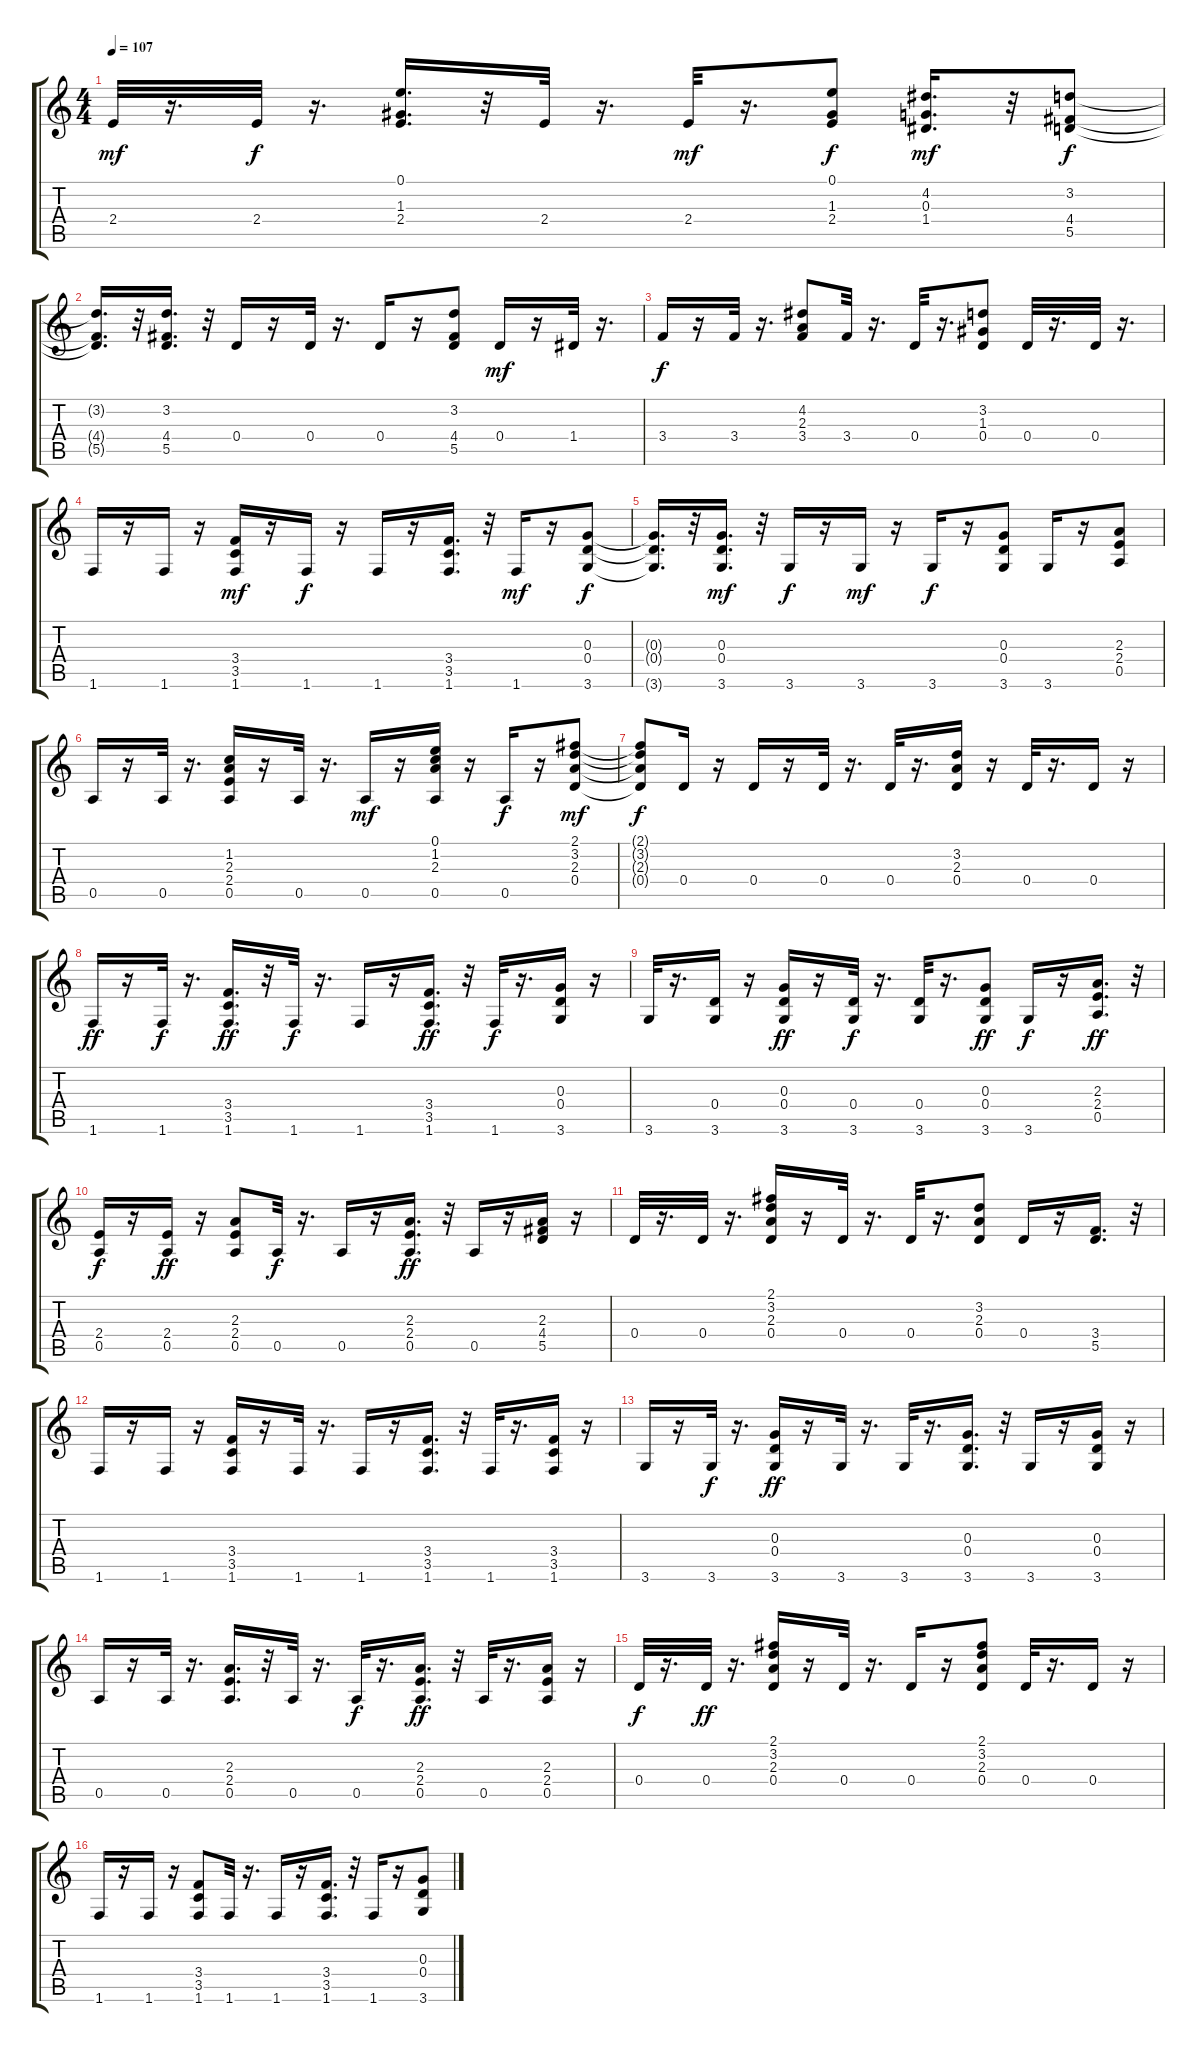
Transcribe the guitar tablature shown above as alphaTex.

\track "" {instrument electricguitarmuted}
\staff {score tabs}
\tuning (E4 B3 G3 D3 A2 E2) {hide}
\ts (4 4)
\tempo 107
\clef g2
\ks c
2.4.32{dy mf} r.16{d} 2.4.32{dy f} r.16{d} (0.1 1.3 2.4).16{d} r.32 2.4.32 r.16{d} 2.4.32{dy mf} r.16{d} (0.1 1.3 2.4).8{dy f} (4.2 0.3 1.4).16{d dy mf} r.32 (3.2 4.4 5.5).8{dy f} |
(3.2{t} 4.4{t} 5.5{t}).16{d} r.32 (3.2 4.4 5.5).16{d} r.32 0.4.16 r.16 0.4.32 r.16{d} 0.4.16 r.16 (3.2 4.4 5.5).8 0.4.16{dy mf} r.16 1.4.32 r.16{d} |
3.4.16{dy f} r.16 3.4.32 r.16{d} (4.2 2.3 3.4).8 3.4.32 r.16{d} 0.4.32 r.16{d} (3.2 1.3 0.4).8 0.4.32 r.16{d} 0.4.32 r.16{d} |
1.6.16 r.16 1.6.16 r.16 (3.4 3.5 1.6).16{dy mf} r.16 1.6.16{dy f} r.16 1.6.16 r.16 (3.4 3.5 1.6).16{d} r.32 1.6.16{dy mf} r.16 (0.3 0.4 3.6).8{dy f} |
(0.3{t} 0.4{t} 3.6{t}).16{d} r.32 (0.3 0.4 3.6).16{d dy mf} r.32 3.6.16{dy f} r.16 3.6.16{dy mf} r.16 3.6.16{dy f} r.16 (0.3 0.4 3.6).8 3.6.16 r.16 (2.3 2.4 0.5).8 |
0.5.16 r.16 0.5.32 r.16{d} (1.2 2.3 2.4 0.5).16 r.16 0.5.32 r.16{d} 0.5.16{dy mf} r.16 (0.1 1.2 2.3 0.5).16 r.16 0.5.16{dy f} r.16 (2.1 3.2 2.3 0.4).8{dy mf} |
(2.1{t} 3.2{t} 2.3{t} 0.4{t}).8{dy f} 0.4.16 r.16 0.4.16 r.16 0.4.32 r.16{d} 0.4.32 r.16{d} (3.2 2.3 0.4).16 r.16 0.4.32 r.16{d} 0.4.16 r.16 |
1.6.16{dy ff} r.16 1.6.32{dy f} r.16{d} (3.4 3.5 1.6).16{d dy ff} r.32 1.6.32{dy f} r.16{d} 1.6.16 r.16 (3.4 3.5 1.6).16{d dy ff} r.32 1.6.32{dy f} r.16{d} (0.3 0.4 3.6).16 r.16 |
3.6.32 r.16{d} (0.4 3.6).16 r.16 (0.3 0.4 3.6).16{dy ff} r.16 (0.4 3.6).32{dy f} r.16{d} (0.4 3.6).32 r.16{d} (0.3 0.4 3.6).8{dy ff} 3.6.16{dy f} r.16 (2.3 2.4 0.5).16{d dy ff} r.32 |
(2.4 0.5).16{dy f} r.16 (2.4 0.5).16{dy ff} r.16 (2.3 2.4 0.5).8 0.5.32{dy f} r.16{d} 0.5.16 r.16 (2.3 2.4 0.5).16{d dy ff} r.32 0.5.16 r.16 (2.3 4.4 5.5).16 r.16 |
0.4.32 r.16{d} 0.4.32 r.16{d} (2.1 3.2 2.3 0.4).16 r.16 0.4.32 r.16{d} 0.4.32 r.16{d} (3.2 2.3 0.4).8 0.4.16 r.16 (3.4 5.5).16{d} r.32 |
1.6.16 r.16 1.6.16 r.16 (3.4 3.5 1.6).16 r.16 1.6.32 r.16{d} 1.6.16 r.16 (3.4 3.5 1.6).16{d} r.32 1.6.32 r.16{d} (3.4 3.5 1.6).16 r.16 |
3.6.16 r.16 3.6.32{dy f} r.16{d} (0.3 0.4 3.6).16{dy ff} r.16 3.6.32 r.16{d} 3.6.32 r.16{d} (0.3 0.4 3.6).16{d} r.32 3.6.16 r.16 (0.3 0.4 3.6).16 r.16 |
0.5.16 r.16 0.5.32 r.16{d} (2.3 2.4 0.5).16{d} r.32 0.5.32 r.16{d} 0.5.32{dy f} r.16{d} (2.3 2.4 0.5).16{d dy ff} r.32 0.5.32 r.16{d} (2.3 2.4 0.5).16 r.16 |
0.4.32{dy f} r.16{d} 0.4.32{dy ff} r.16{d} (2.1 3.2 2.3 0.4).16 r.16 0.4.32 r.16{d} 0.4.16 r.16 (2.1 3.2 2.3 0.4).8 0.4.32 r.16{d} 0.4.16 r.16 |
1.6.16 r.16 1.6.16 r.16 (3.4 3.5 1.6).8 1.6.32 r.16{d} 1.6.16 r.16 (3.4 3.5 1.6).16{d} r.32 1.6.16 r.16 (0.3 0.4 3.6).8
